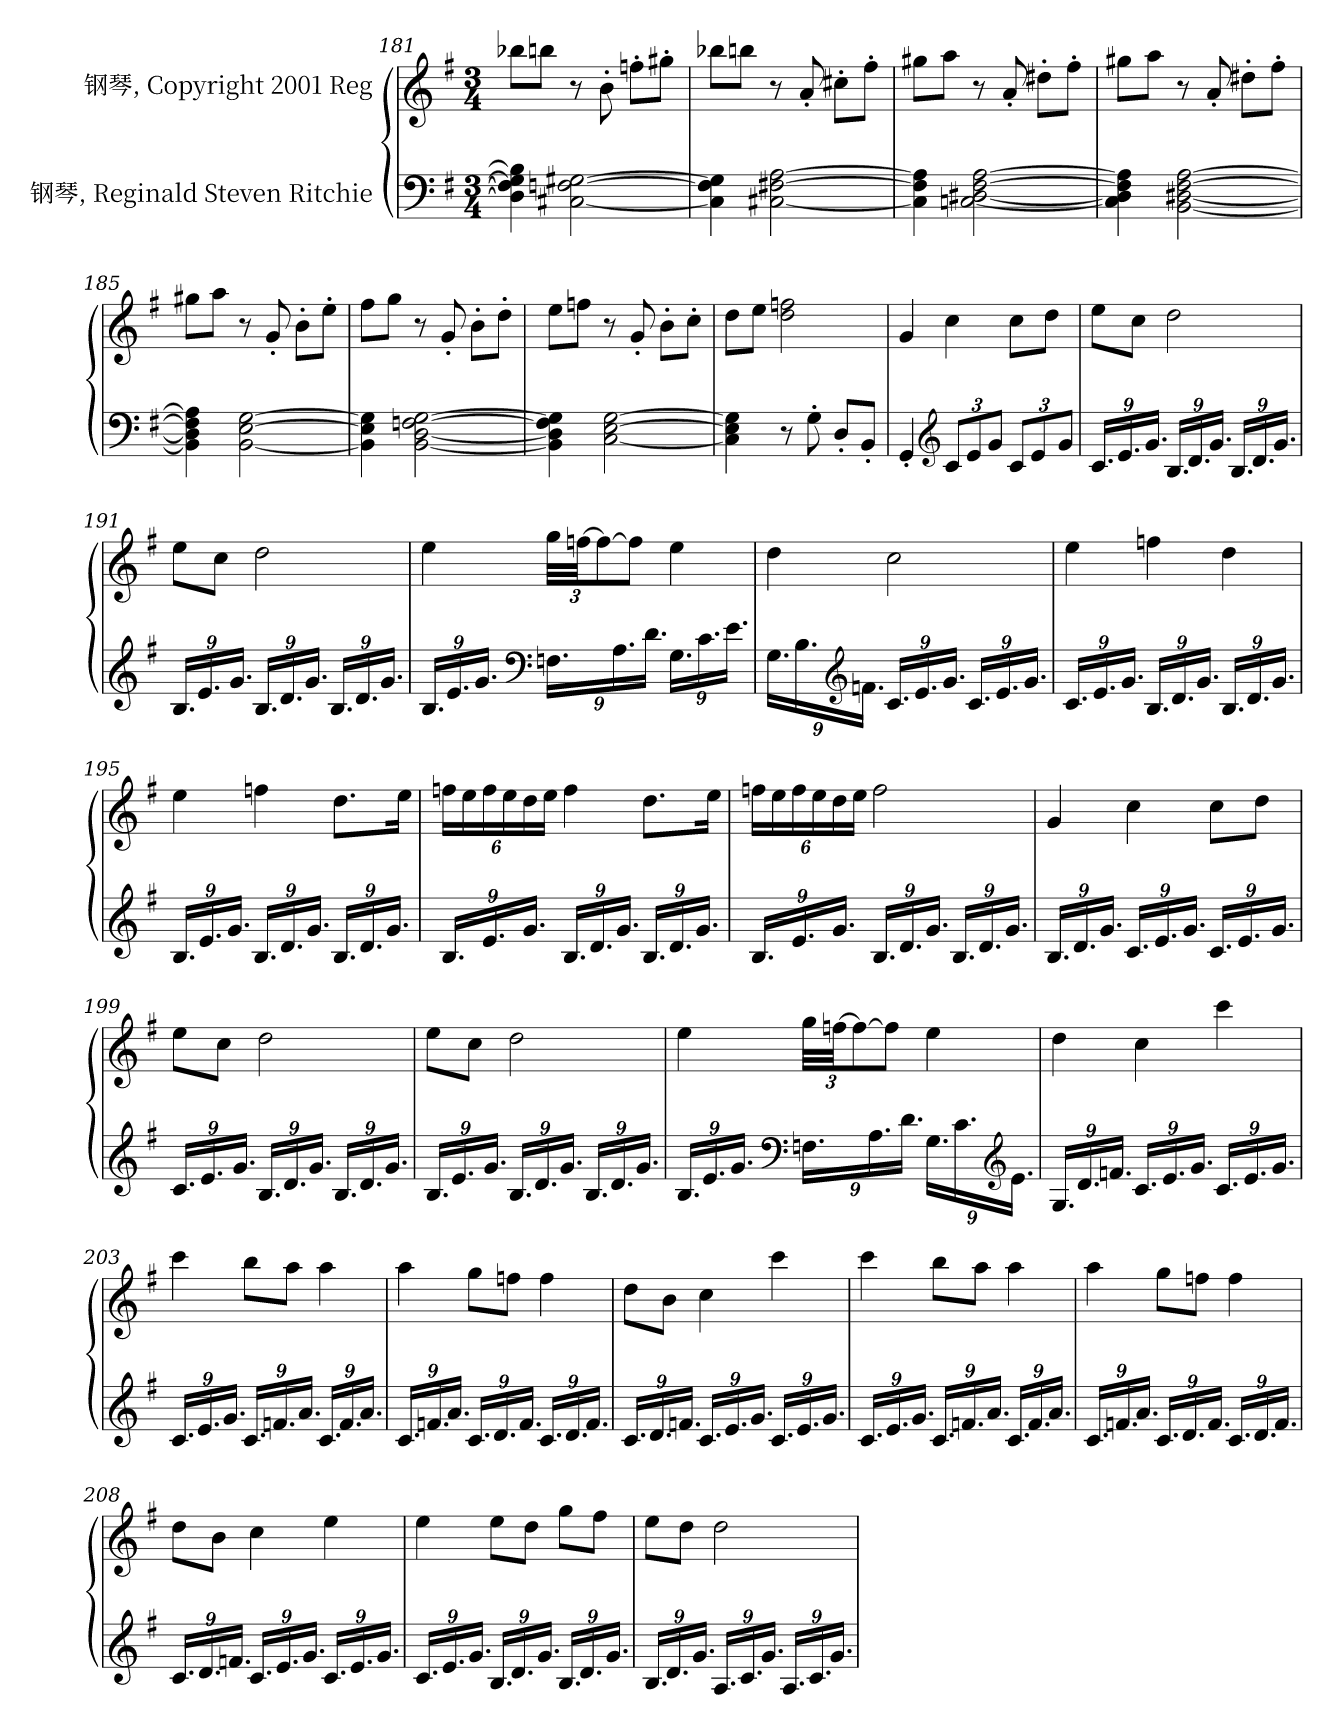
**kern	**kern
*part2	*part1
*staff2	*staff1
*I"钢琴, Reginald Steven Ritchie	*I"钢琴, Copyright 2001 Reg
*clefF4	*clefG2
*k[f#]	*k[f#]
*M3/4	*M3/4
=181	=181
4D\] 4F\] 4G#\] 4B\]	8bb-X\L
.	8bbn\J
[2C#X\ [2Fn\ [2G#X\	8r
.	8b'\
.	8ffn'\L
.	8gg#X'\J
=182	=182
4C#\] 4F\] 4G#\]	8bb-X\L
.	8bbn\J
[2C#X\ [2F#X\ [2A\	8r
.	8a'/
.	8cc#X'\L
.	8ff#'\J
!!LO:LB:g=z
=183	=183
4C#\] 4F#\] 4A\]	8gg#X\L
.	8aa\J
[2Cn\ [2D#X\ [2F#\ [2A\	8r
.	8a'/
.	8dd#X'\L
.	8ff#'\J
=184	=184
4C\] 4D#\] 4F#\] 4A\]	8gg#X\L
.	8aa\J
[2BB\ [2D#X\ [2F#\ [2A\	8r
.	8a'/
.	8dd#X'\L
.	8ff#'\J
=185	=185
4BB\] 4D#\] 4F#\] 4A\]	8gg#X\L
.	8aa\J
[2BB\ [2E\ [2G\	8r
.	8g'/
.	8b'\L
.	8ee'\J
=186	=186
4BB\] 4E\] 4G\]	8ff#\L
.	8gg\J
[2BB\ [2D\ [2Fn\ [2G\	8r
.	8g'/
.	8b'\L
.	8dd'\J
=187	=187
4BB\] 4D\] 4F\] 4G\]	8ee\L
.	8ffn\J
[2C\ [2E\ [2G\	8r
.	8g'/
.	8b'\L
.	8cc'\J
!!LO:LB:g=z
=188	=188
4C\] 4E\] 4G\]	8dd\L
.	8ee\J
8r	2dd\ 2ffn\
8G'\	.
8D'/L	.
8BB'/J	.
=189	=189
4GG'/	4g/
*clefG2	*
*Xbrackettup	*
12c/L	4cc\
12e/	.
12g/J	.
12c/L	8cc\L
12e/	.
.	8dd\J
12g/J	.
=190	=190
18.c/LL	8ee\L
18.e/	.
.	8cc\J
18.g/JJ	.
18.B/LL	2dd\
18.d/	.
18.g/JJ	.
18.B/LL	.
18.d/	.
18.g/JJ	.
=191	=191
18.B/LL	8ee\L
18.e/	.
.	8cc\J
18.g/JJ	.
18.B/LL	2dd\
18.d/	.
18.g/JJ	.
18.B/LL	.
18.d/	.
18.g/JJ	.
!!LO:LB:g=z
=192	=192
18.B/LL	4ee\
18.e/	.
18.g/JJ	.
*clefF4	*
*	*Xbrackettup
18.Fn\LL	48gg\LLL
.	[48ffn\JJ
.	12ff\_
18.A\	.
.	8ff\J]
18.d\JJ	.
18.G\LL	4ee\
18.c\	.
18.e\JJ	.
=193	=193
18.G\LL	4dd\
18.B\	.
*clefG2	*
18.fn\JJ	.
18.c/LL	2cc\
18.e/	.
18.g/JJ	.
18.c/LL	.
18.e/	.
18.g/JJ	.
!!LO:LB:g=z
=194	=194
18.c/LL	4ee\
18.e/	.
18.g/JJ	.
18.B/LL	4ffn\
18.d/	.
18.g/JJ	.
18.B/LL	4dd\
18.d/	.
18.g/JJ	.
=195	=195
18.B/LL	4ee\
18.e/	.
18.g/JJ	.
18.B/LL	4ffn\
18.d/	.
18.g/JJ	.
18.B/LL	8.dd\L
18.d/	.
18.g/JJ	.
.	16ee\Jk
=196	=196
18.B/LL	24ffn\LL
.	24ee\
18.e/	24ff\
.	24ee\
18.g/JJ	24dd\
.	24ee\JJ
18.B/LL	4ff\
18.d/	.
18.g/JJ	.
18.B/LL	8.dd\L
18.d/	.
18.g/JJ	.
.	16ee\Jk
!!LO:PB:g=z
=197	=197
18.B/LL	24ffn\LL
.	24ee\
18.e/	24ff\
.	24ee\
18.g/JJ	24dd\
.	24ee\JJ
18.B/LL	2ff\
18.d/	.
18.g/JJ	.
18.B/LL	.
18.d/	.
18.g/JJ	.
=198	=198
18.B/LL	4g/
18.d/	.
18.g/JJ	.
18.c/LL	4cc\
18.e/	.
18.g/JJ	.
18.c/LL	8cc\L
18.e/	.
.	8dd\J
18.g/JJ	.
=199	=199
18.c/LL	8ee\L
18.e/	.
.	8cc\J
18.g/JJ	.
18.B/LL	2dd\
18.d/	.
18.g/JJ	.
18.B/LL	.
18.d/	.
18.g/JJ	.
!!LO:LB:g=z
=200	=200
18.B/LL	8ee\L
18.e/	.
.	8cc\J
18.g/JJ	.
18.B/LL	2dd\
18.d/	.
18.g/JJ	.
18.B/LL	.
18.d/	.
18.g/JJ	.
=201	=201
18.B/LL	4ee\
18.e/	.
18.g/JJ	.
*clefF4	*
18.Fn\LL	48gg\LLL
.	[48ffn\JJ
.	12ff\_
18.A\	.
.	8ff\J]
18.d\JJ	.
18.G\LL	4ee\
18.c\	.
*clefG2	*
18.e\JJ	.
!!LO:LB:g=z
=202	=202
18.G/LL	4dd\
18.d/	.
18.fn/JJ	.
18.c/LL	4cc\
18.e/	.
18.g/JJ	.
18.c/LL	4ccc\
18.e/	.
18.g/JJ	.
=203	=203
18.c/LL	4ccc\
18.e/	.
18.g/JJ	.
18.c/LL	8bb\L
18.fn/	.
.	8aa\J
18.a/JJ	.
18.c/LL	4aa\
18.f/	.
18.a/JJ	.
=204	=204
18.c/LL	4aa\
18.fn/	.
18.a/JJ	.
18.c/LL	8gg\L
18.d/	.
.	8ffn\J
18.f/JJ	.
18.c/LL	4ff\
18.d/	.
18.f/JJ	.
!!LO:LB:g=z
=205	=205
18.c/LL	8dd\L
18.d/	.
.	8b\J
18.fn/JJ	.
18.c/LL	4cc\
18.e/	.
18.g/JJ	.
18.c/LL	4ccc\
18.e/	.
18.g/JJ	.
=206	=206
18.c/LL	4ccc\
18.e/	.
18.g/JJ	.
18.c/LL	8bb\L
18.fn/	.
.	8aa\J
18.a/JJ	.
18.c/LL	4aa\
18.f/	.
18.a/JJ	.
=207	=207
18.c/LL	4aa\
18.fn/	.
18.a/JJ	.
18.c/LL	8gg\L
18.d/	.
.	8ffn\J
18.f/JJ	.
18.c/LL	4ff\
18.d/	.
18.f/JJ	.
!!LO:LB:g=z
=208	=208
18.c/LL	8dd\L
18.d/	.
.	8b\J
18.fn/JJ	.
18.c/LL	4cc\
18.e/	.
18.g/JJ	.
18.c/LL	4ee\
18.e/	.
18.g/JJ	.
=209	=209
18.c/LL	4ee\
18.e/	.
18.g/JJ	.
18.B/LL	8ee\L
18.d/	.
.	8dd\J
18.g/JJ	.
18.B/LL	8gg\L
18.d/	.
.	8ff#\J
18.g/JJ	.
=210	=210
18.B/LL	8ee\L
18.d/	.
.	8dd\J
18.g/JJ	.
18.A/LL	2dd\
18.c/	.
18.g/JJ	.
18.A/LL	.
18.c/	.
18.g/JJ	.
=	=
*-	*-
